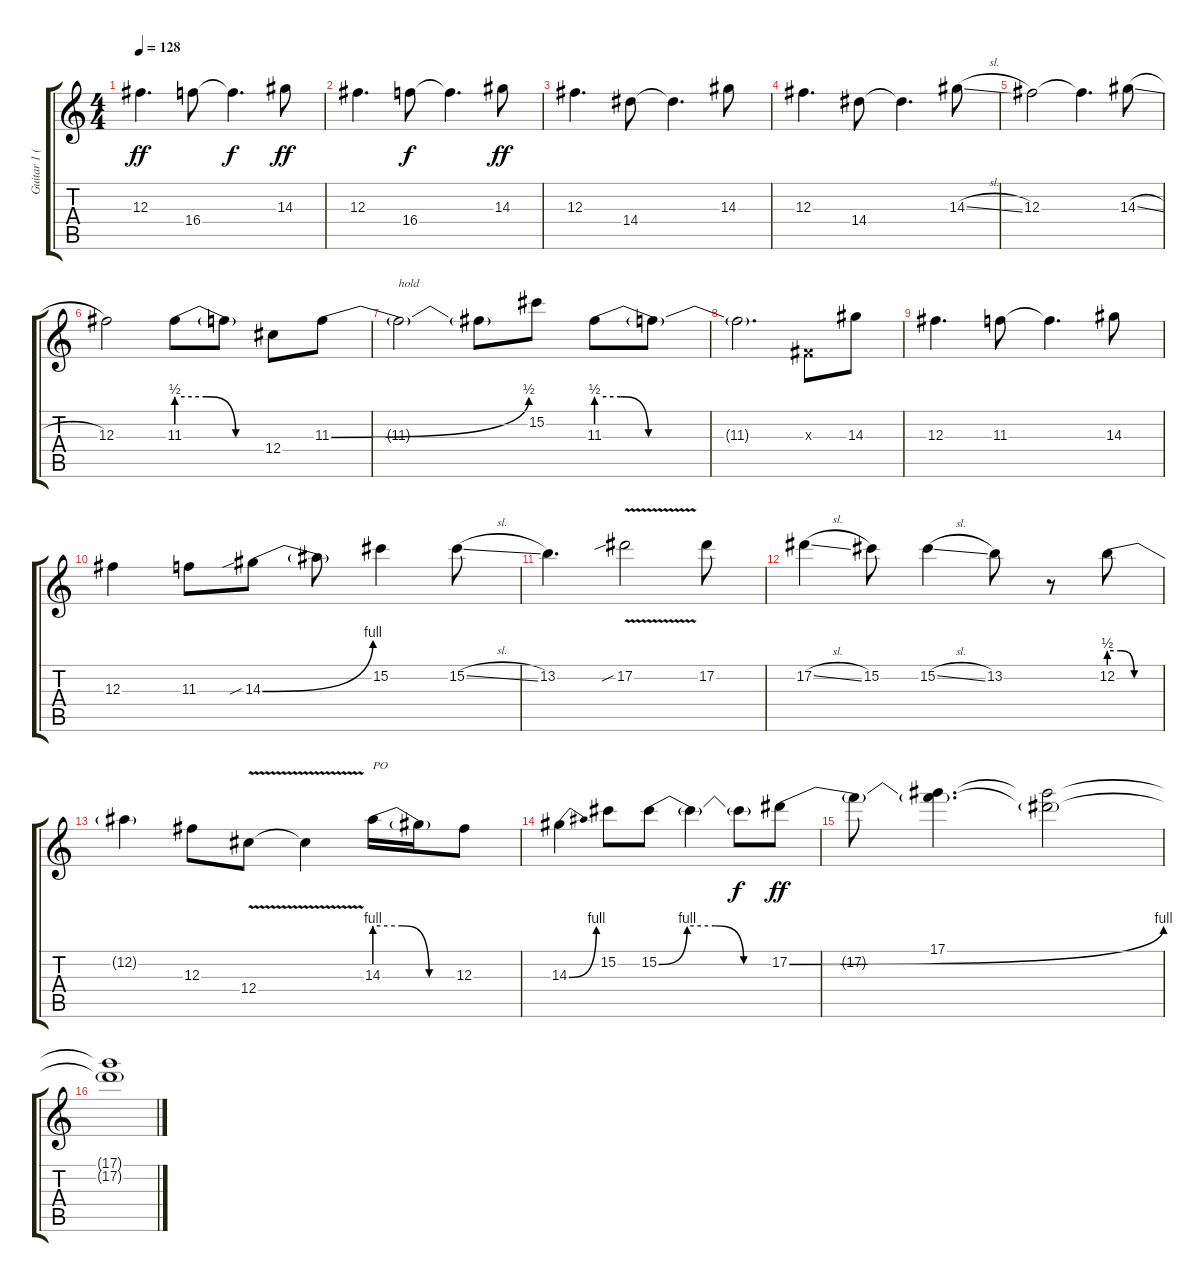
\track ("Guitar 1 (Slash)" "Guitar 1 (") {instrument overdrivenguitar}
\staff {score tabs}
\tuning (Eb4 Bb3 Gb3 Db3 Ab2 Eb2) {hide}
\ts (4 4)
\tempo 128
\clef g2
\ks c
12.3.4{d dy ff} 16.4.8 16.4{t}.4{d dy f} 14.3.8{dy ff} |
12.3.4{d} 16.4.8{dy f} 16.4{t}.4{d} 14.3.8{dy ff} |
12.3.4{d} 14.4.8 14.4{t}.4{d} 14.3.8 |
12.3.4{d} 14.4.8 14.4{t}.4{d} 14.3{sl}.8 |
12.3.2 12.3{t}.4{d} 14.3{sl}.8 |
12.3.2 11.3{be (custom 0 2 20 2 40 0 60 0)}.8 11.3{t}.8 12.4.8 11.3{be (bend 0 0 60 2)}.8 |
11.3{t}.2{txt "hold"} 11.3{t}.8 15.2.8 11.3{be (custom 0 2 7 2 15 0 20 0 40 0 60 0)}.8 11.3{t}.8 |
11.3{t}.2{d} 0.3{x}.8 14.3.8 |
12.3.4{d} 11.3.8 11.3{t}.4{d} 14.3.8 |
12.3.4 11.3.8 14.3{be (bend 0 0 60 4) sib}.8 14.3{t}.8 15.2.4 15.2{sl}.8 |
13.2.4{d} 17.2{v sib}.2 17.2.8 |
17.2{sl}.4 15.2.8 15.2{sl}.4 13.2.8 r.8 12.2{be (custom 0 2 14 2 30 0 60 0)}.8 |
12.2{t}.4 12.3.8 12.4{v}.8 12.4{t}.4 14.3{be (custom 0 4 20 4 40 0 60 0)}.16{txt "PO"} 14.3{t}.16 12.3.8 |
14.3{be (bend 0 0 60 4)}.4 15.2.8 15.2{be (custom 0 0 15 4 30 4 45 0 60 0)}.8 15.2{t}.4 15.2{t}.8{dy f} 17.2{be (bend 0 0 60 4)}.8{dy ff} |
17.2{t}.8 (17.1 17.2{t}).4{d} (17.1{t} 17.2{t}).2 |
(17.1{t} 17.2{t}).1
